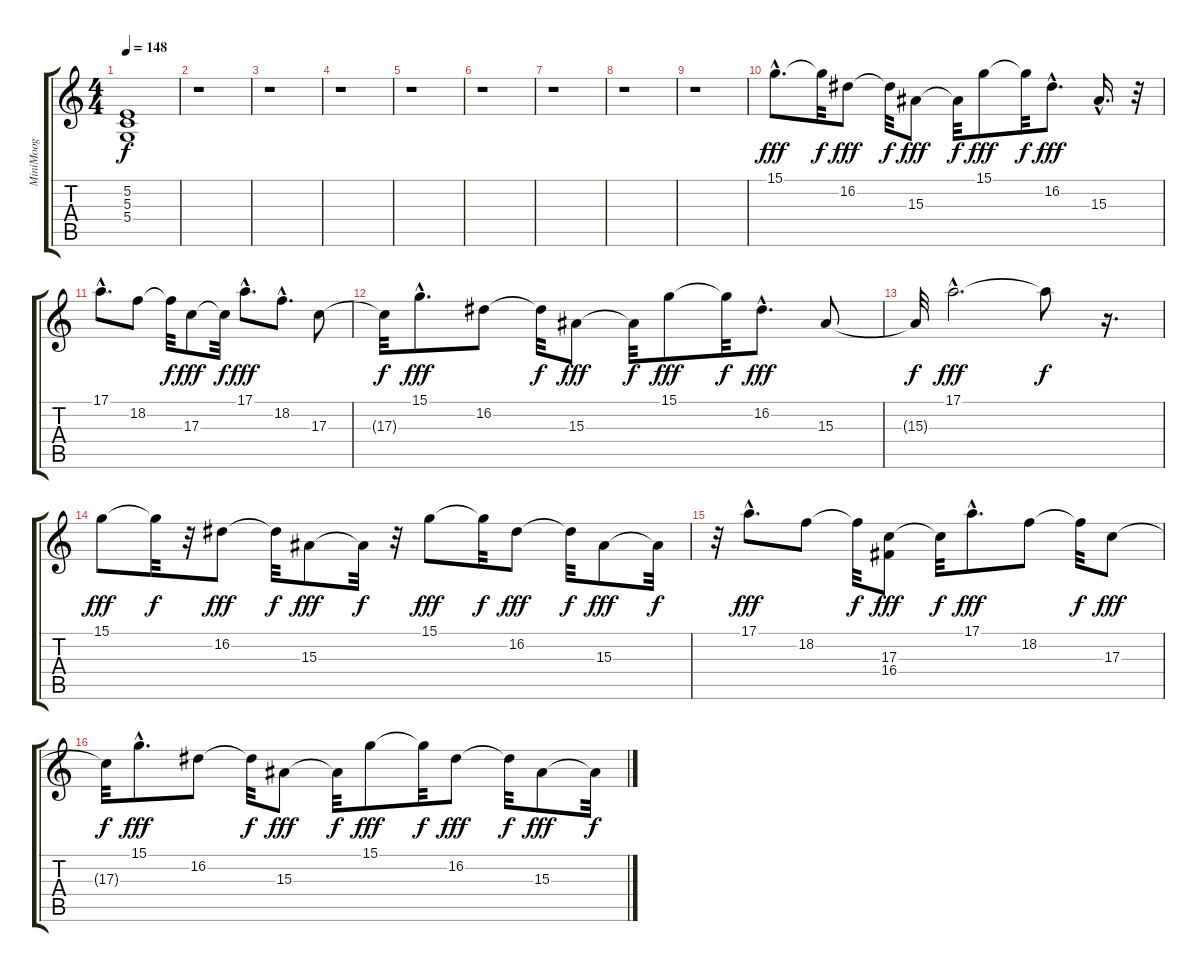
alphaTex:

\track ("MiniMoog" "MiniMoog") {instrument synthbrass1}
\staff {score tabs}
\tuning (E4 B3 G3 D3 A2 E2) {hide}
\ts (4 4)
\tempo 148
\clef g2
\ks c
(5.2{t} 5.3{t} 5.4{t}).1{dy f} |
r.1 |
r.1 |
r.1 |
r.1 |
r.1 |
r.1 |
r.1 |
r.1 |
15.1{hac}.8{d dy fff} 15.1{t}.32{dy f} 16.2.8{dy fff} 16.2{t}.32{dy f} 15.3.8{dy fff} 15.3{t}.32{dy f} 15.1.8{dy fff} 15.1{t}.32{dy f} 16.2{hac}.8{d dy fff} 15.3{hac}.16{d} r.32 |
17.1{hac}.8{d} 18.2.8 18.2{t}.32{dy f} 17.3.8{dy fff} 17.3{t}.32{dy f} 17.1{hac}.8{d dy fff} 18.2{hac}.8{d} 17.3.8 |
17.3{t}.32{dy f} 15.1{hac}.8{d dy fff} 16.2.8 16.2{t}.32{dy f} 15.3.8{dy fff} 15.3{t}.32{dy f} 15.1.8{dy fff} 15.1{t}.32{dy f} 16.2{hac}.8{d dy fff} 15.3.8 |
15.3{t}.32{dy f} 17.1{hac}.2{d dy fff} 17.1{t}.8{dy f} r.16{d} |
15.1.8{dy fff} 15.1{t}.32{dy f} r.32 16.2.8{dy fff} 16.2{t}.32{dy f} 15.3.8{dy fff} 15.3{t}.32{dy f} r.32 15.1.8{dy fff} 15.1{t}.32{dy f} 16.2.8{dy fff} 16.2{t}.32{dy f} 15.3.8{dy fff} 15.3{t}.32{dy f} |
r.32 17.1{hac}.8{d dy fff} 18.2.8 18.2{t}.32{dy f} (17.3 16.4).8{dy fff} 17.3{t}.32{dy f} 17.1{hac}.8{d dy fff} 18.2.8 18.2{t}.32{dy f} 17.3.8{dy fff} |
17.3{t}.32{dy f} 15.1{hac}.8{d dy fff} 16.2.8 16.2{t}.32{dy f} 15.3.8{dy fff} 15.3{t}.32{dy f} 15.1.8{dy fff} 15.1{t}.32{dy f} 16.2.8{dy fff} 16.2{t}.32{dy f} 15.3.8{dy fff} 15.3{t}.32{dy f}
